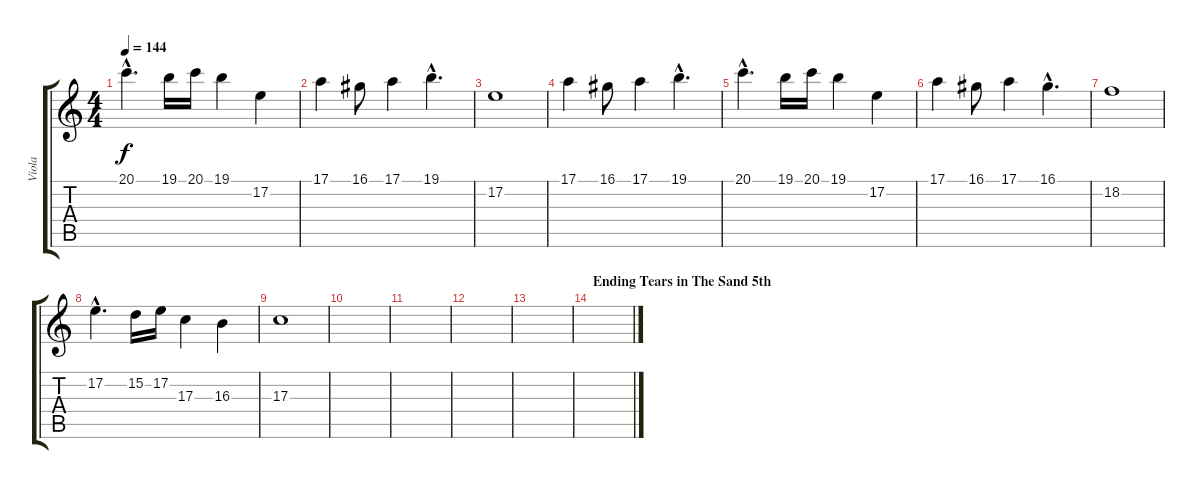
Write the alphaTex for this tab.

\track ("Viola" "Viola") {instrument viola}
\staff {score tabs}
\tuning (E4 B3 G3 D3 A2 E2) {hide}
\ts (4 4)
\tempo 144
\clef g2
\ks c
20.1{hac}.4{d dy f} 19.1.16 20.1.16 19.1.4 17.2.4 |
17.1.4 16.1.8 17.1.4 19.1{hac}.4{d} |
17.2.1 |
17.1.4 16.1.8 17.1.4 19.1{hac}.4{d} |
20.1{hac}.4{d} 19.1.16 20.1.16 19.1.4 17.2.4 |
17.1.4 16.1.8 17.1.4 16.1{hac}.4{d} |
18.2.1 |
17.2{hac}.4{d} 15.2.16 17.2.16 17.3.4 16.3.4 |
17.3.1 |
|
|
|
|
\section ("" "Ending Tears in The Sand 5th")
